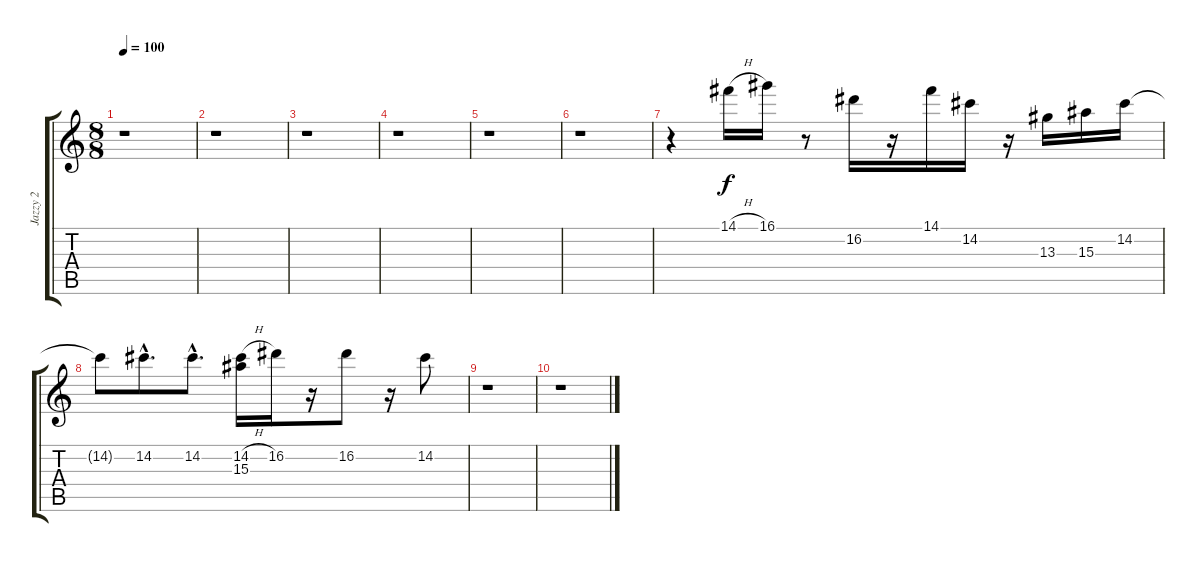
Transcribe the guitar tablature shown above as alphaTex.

\track ("Jazzy 2" "Jazzy 2") {instrument electricguitarjazz}
\staff {score tabs}
\tuning (E4 B3 G3 D3 A2 E2) {hide}
\ts (8 8)
\tempo 100
\clef g2
\ks c
r.1{dy f} |
r.1 |
r.1 |
r.1 |
r.1 |
r.1 |
r.4{volume 6} 14.1{h}.16 16.1.16 r.8 16.2.16 r.16 14.1.16 14.2.16 r.16 13.3.16 15.3.16 14.2.16 |
14.2{t}.8 14.2{hac}.8{d} 14.2{hac}.8{d} (14.2{h} 15.3).16 16.2.16 r.16 16.2.8 r.16 14.2.8 |
r.1 |
r.1
